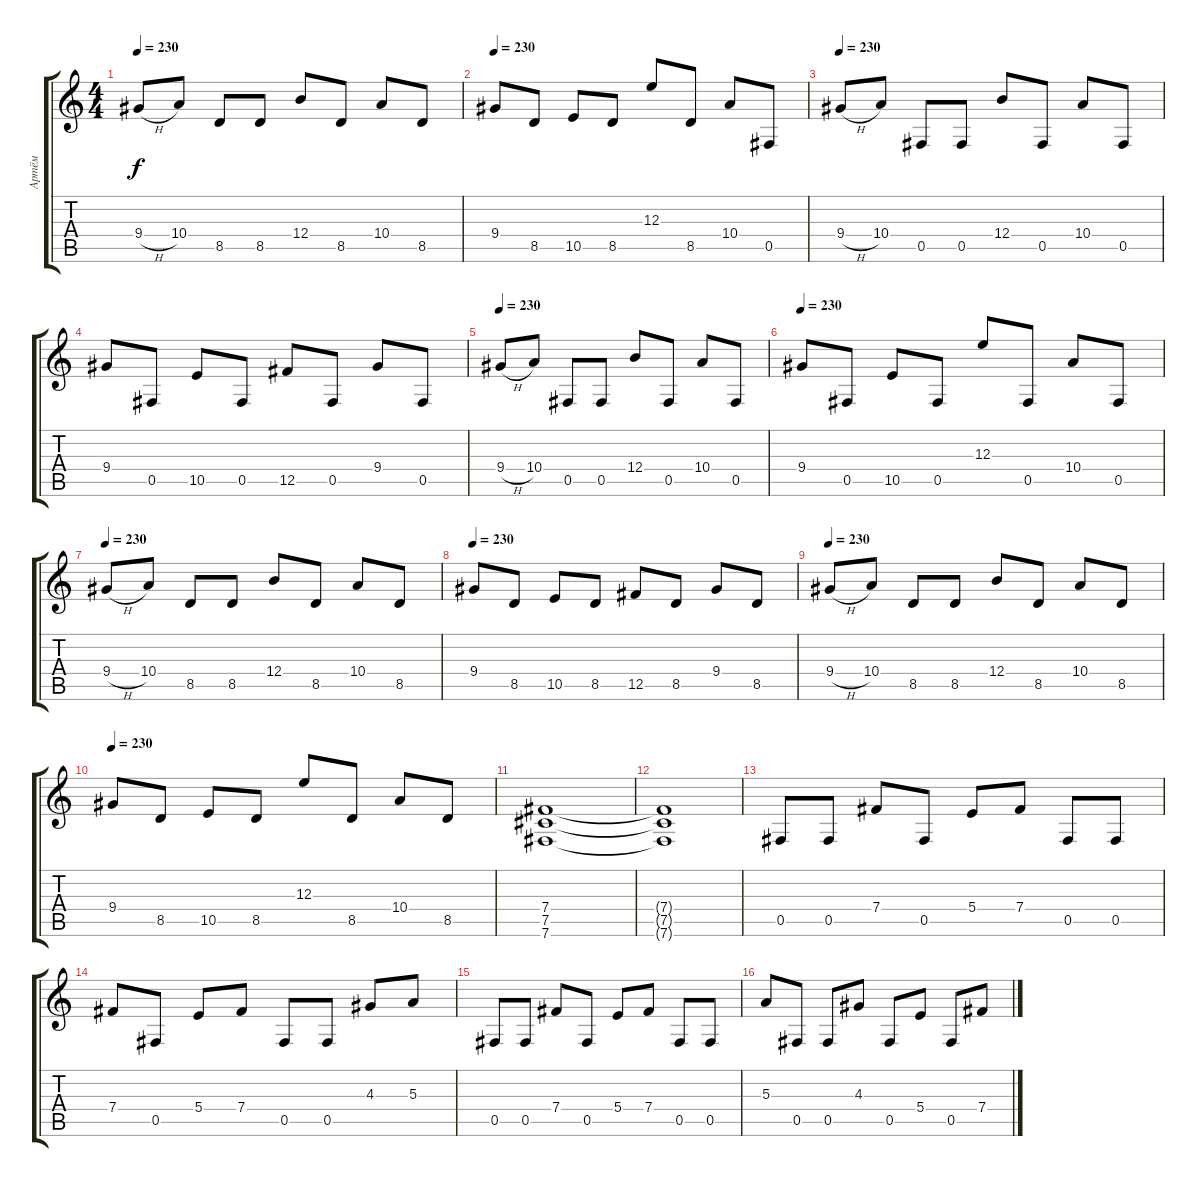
\track ("Артём" "Артём") {instrument distortionguitar}
\staff {score tabs}
\tuning (Db4 Ab3 E3 B2 Gb2 B1) {hide}
\ts (4 4)
\tempo 230
\clef g2
\ks c
9.4{h}.8{dy f} 10.4.8 8.5.8 8.5.8 12.4.8 8.5.8 10.4.8 8.5.8 |
\tempo 230
9.4.8 8.5.8 10.5.8 8.5.8 12.3.8 8.5.8 10.4.8 0.5.8 |
\tempo 230
9.4{h}.8 10.4.8 0.5.8 0.5.8 12.4.8 0.5.8 10.4.8 0.5.8 |
9.4.8 0.5.8 10.5.8 0.5.8 12.5.8 0.5.8 9.4.8 0.5.8 |
\tempo 230
9.4{h}.8 10.4.8 0.5.8 0.5.8 12.4.8 0.5.8 10.4.8 0.5.8 |
\tempo 230
9.4.8 0.5.8 10.5.8 0.5.8 12.3.8 0.5.8 10.4.8 0.5.8 |
\tempo 230
9.4{h}.8 10.4.8 8.5.8 8.5.8 12.4.8 8.5.8 10.4.8 8.5.8 |
\tempo 230
9.4.8 8.5.8 10.5.8 8.5.8 12.5.8 8.5.8 9.4.8 8.5.8 |
\tempo 230
9.4{h}.8 10.4.8 8.5.8 8.5.8 12.4.8 8.5.8 10.4.8 8.5.8 |
\tempo 230
9.4.8 8.5.8 10.5.8 8.5.8 12.3.8 8.5.8 10.4.8 8.5.8 |
(7.4 7.5 7.6).1 |
(7.4{t} 7.5{t} 7.6{t}).1 |
0.5.8 0.5.8 7.4.8 0.5.8 5.4.8 7.4.8 0.5.8 0.5.8 |
7.4.8 0.5.8 5.4.8 7.4.8 0.5.8 0.5.8 4.3.8 5.3.8 |
0.5.8 0.5.8 7.4.8 0.5.8 5.4.8 7.4.8 0.5.8 0.5.8 |
5.3.8 0.5.8 0.5.8 4.3.8 0.5.8 5.4.8 0.5.8 7.4.8
